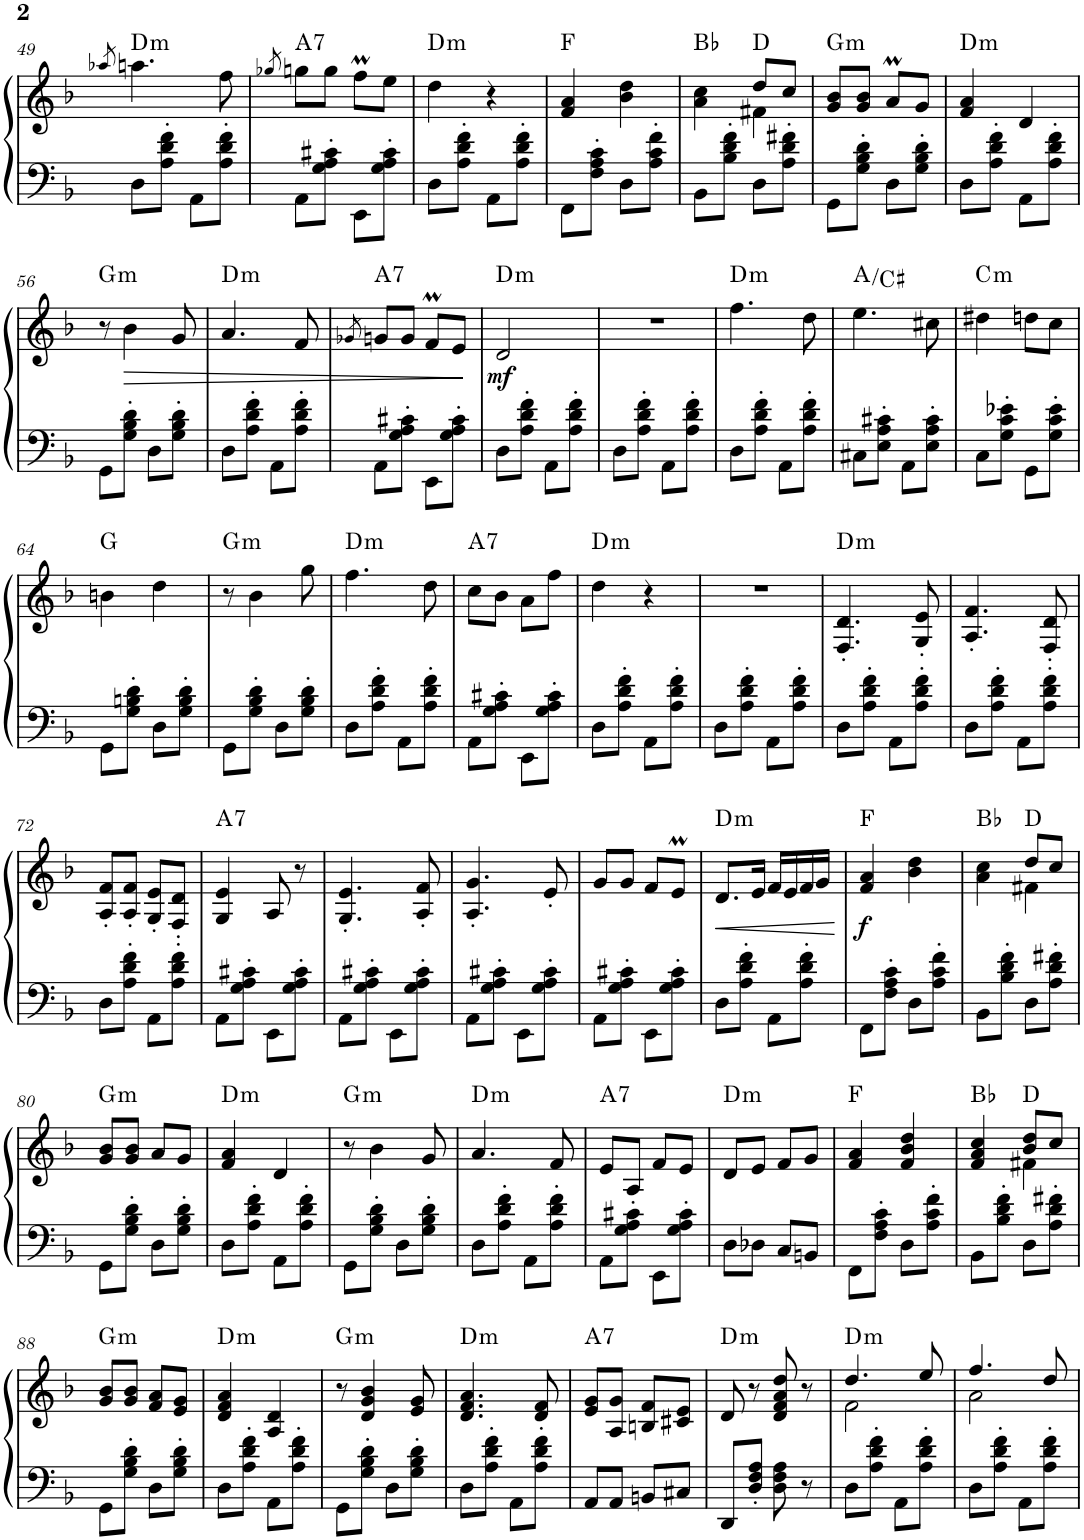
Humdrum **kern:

**kern	**kern	**dynam	**harte
*part1	*part1	*part1	*part1
*staff2	*staff1	*staff1/2	*
*I"手风琴	*	*	*
!!LO:PB:g=z
*clefF4	*clefG2	*	*
*k[b-]	*k[b-]	*	*
*M2/4	*M2/4	*	*
=49	=49	=49	=49
.	8qaa-X/	.	.
!	!	!	!LO:H:kt=m
8D\L	4.aan\	.	D:min
8A\' 8d\' 8f\'J	.	.	.
8AA\L	.	.	.
8A\' 8d\' 8f\'J	8ff\	.	.
=50	=50	=50	=50
.	8qgg-X/	.	.
!	!	!	!LO:H:kt=7
8AA\L	8ggn\L	.	A:7
8G\' 8A\' 8c#X\'J	8gg\J	.	.
8EE\L	8ffM\L	.	.
8G\' 8A\' 8c#\'J	8ee\J	.	.
=51	=51	=51	=51
!	!	!	!LO:H:kt=m
8D\L	4dd\	.	D:min
8A\' 8d\' 8f\'J	.	.	.
8AA\L	4r	.	.
8A\' 8d\' 8f\'J	.	.	.
=52	=52	=52	=52
8FF\L	4f/ 4a/	.	F:maj
8F\' 8A\' 8c\'J	.	.	.
8D\L	4b-\ 4dd\	.	.
8A\' 8c\' 8f\'J	.	.	.
=53	=53	=53	=53
*	*^	*	*
8BB-\L	4a\ 4cc\	4ryy	.	Bb:maj
8B-\' 8d\' 8f\'J	.	.	.	.
8D\L	8dd/L	4f#X\	.	D:maj
8A\' 8d\' 8f#X\'J	8cc/J	.	.	.
*	*v	*v	*	*
=54	=54	=54	=54
!	!	!	!LO:H:kt=m
8GG\L	8g/ 8b-/L	.	G:min
8G\' 8B-\' 8d\'J	8g/ 8b-/J	.	.
8D\L	8am/L	.	.
8G\' 8B-\' 8d\'J	8g/J	.	.
=55	=55	=55	=55
!	!	!	!LO:H:kt=m
8D\L	4f/ 4a/	.	D:min
8A\' 8d\' 8f\'J	.	.	.
8AA\L	4d/	.	.
8A\' 8d\' 8f\'J	.	.	.
!!LO:LB:g=z
=56	=56	=56	=56
!	!	!	!LO:H:kt=m
8GG\L	8r	.	G:min
!	!	!LO:HP:b	!
8G\' 8B-\' 8d\'J	4b-\	>	.
8D\L	.	.	.
8G\' 8B-\' 8d\'J	8g/	.	.
=57	=57	=57	=57
!	!	!	!LO:H:kt=m
8D\L	4.a/	.	D:min
8A\' 8d\' 8f\'J	.	.	.
8AA\L	.	.	.
8A\' 8d\' 8f\'J	8f/	.	.
=58	=58	=58	=58
.	8qg-X/	.	.
!	!	!	!LO:H:kt=7
8AA\L	8gn/L	.	A:7
8G\' 8A\' 8c#X\'J	8g/J	.	.
8EE\L	8fM/L	.	.
8G\' 8A\' 8c#\'J	8e/J	.	.
.	.	]	.
=59	=59	=59	=59
!	!	!LO:DY:b	!LO:H:kt=m
8D\L	2d/	mf	D:min
8A\' 8d\' 8f\'J	.	.	.
8AA\L	.	.	.
8A\' 8d\' 8f\'J	.	.	.
=60	=60	=60	=60
8D\L	2r	.	.
8A\' 8d\' 8f\'J	.	.	.
8AA\L	.	.	.
8A\' 8d\' 8f\'J	.	.	.
=61	=61	=61	=61
!	!	!	!LO:H:kt=m
8D\L	4.ff\	.	D:min
8A\' 8d\' 8f\'J	.	.	.
8AA\L	.	.	.
8A\' 8d\' 8f\'J	8dd\	.	.
=62	=62	=62	=62
8C#X\L	4.ee\	.	A:maj/3
8E\' 8A\' 8c#X\'J	.	.	.
8AA\L	.	.	.
8E\' 8A\' 8c#\'J	8cc#X\	.	.
=63	=63	=63	=63
!	!	!	!LO:H:kt=m
8C\L	4dd#X\	.	C:min
8G\' 8c\' 8e-X\'J	.	.	.
8GG\L	8ddn\L	.	.
8G\' 8c\' 8e-\'J	8cc\J	.	.
!!LO:LB:g=z
=64	=64	=64	=64
8GG\L	4bn\	.	G:maj
8G\' 8Bn\' 8d\'J	.	.	.
8D\L	4dd\	.	.
8G\' 8B\' 8d\'J	.	.	.
=65	=65	=65	=65
!	!	!	!LO:H:kt=m
8GG\L	8r	.	G:min
8G\' 8B-\' 8d\'J	4b-\	.	.
8D\L	.	.	.
8G\' 8B-\' 8d\'J	8gg\	.	.
=66	=66	=66	=66
!	!	!	!LO:H:kt=m
8D\L	4.ff\	.	D:min
8A\' 8d\' 8f\'J	.	.	.
8AA\L	.	.	.
8A\' 8d\' 8f\'J	8dd\	.	.
=67	=67	=67	=67
!	!	!	!LO:H:kt=7
8AA\L	8cc\L	.	A:7
8G\' 8A\' 8c#X\'J	8b-\J	.	.
8EE\L	8a\L	.	.
8G\' 8A\' 8c#\'J	8ff\J	.	.
=68	=68	=68	=68
!	!	!	!LO:H:kt=m
8D\L	4dd\	.	D:min
8A\' 8d\' 8f\'J	.	.	.
8AA\L	4r	.	.
8A\' 8d\' 8f\'J	.	.	.
=69	=69	=69	=69
8D\L	2r	.	.
8A\' 8d\' 8f\'J	.	.	.
8AA\L	.	.	.
8A\' 8d\' 8f\'J	.	.	.
=70	=70	=70	=70
!	!	!	!LO:H:kt=m
8D\L	4.F/' 4.d/'	.	D:min
8A\' 8d\' 8f\'J	.	.	.
8AA\L	.	.	.
8A\' 8d\' 8f\'J	8G/' 8e/'	.	.
=71	=71	=71	=71
8D\L	4.A/' 4.f/'	.	.
8A\' 8d\' 8f\'J	.	.	.
8AA\L	.	.	.
8A\' 8d\' 8f\'J	8F/' 8d/'	.	.
!!LO:LB:g=z
=72	=72	=72	=72
8D\L	8A/' 8f/'L	.	.
8A\' 8d\' 8f\'J	8A/' 8f/'J	.	.
8AA\L	8G/' 8e/'L	.	.
8A\' 8d\' 8f\'J	8F/' 8d/'J	.	.
=73	=73	=73	=73
!	!	!	!LO:H:kt=7
8AA\L	4G/ 4e/	.	A:7
8G\' 8A\' 8c#X\'J	.	.	.
8EE\L	8A/	.	.
8G\' 8A\' 8c#\'J	8r	.	.
=74	=74	=74	=74
8AA\L	4.G/' 4.e/'	.	.
8G\' 8A\' 8c#X\'J	.	.	.
8EE\L	.	.	.
8G\' 8A\' 8c#\'J	8A/' 8f/'	.	.
=75	=75	=75	=75
8AA\L	4.A/' 4.g/'	.	.
8G\' 8A\' 8c#X\'J	.	.	.
8EE\L	.	.	.
8G\' 8A\' 8c#\'J	8e'/	.	.
=76	=76	=76	=76
8AA\L	8g/L	.	.
8G\' 8A\' 8c#X\'J	8g/J	.	.
8EE\L	8f/L	.	.
8G\' 8A\' 8c#\'J	8em/J	.	.
=77	=77	=77	=77
!	!	!LO:HP:b	!LO:H:kt=m
8D\L	8.d/L	<	D:min
8A\' 8d\' 8f\'J	.	.	.
.	16e/Jk	.	.
8AA\L	16f/LL	.	.
.	16e/	.	.
8A\' 8d\' 8f\'J	16f/	.	.
.	16g/JJ	.	.
.	.	[	.
=78	=78	=78	=78
!	!	!LO:DY:b	!
8FF\L	4f/ 4a/	f	F:maj
8F\' 8A\' 8c\'J	.	.	.
8D\L	4b-\ 4dd\	.	.
8A\' 8c\' 8f\'J	.	.	.
=79	=79	=79	=79
*	*^	*	*
8BB-\L	4a\ 4cc\	4ryy	.	Bb:maj
8B-\' 8d\' 8f\'J	.	.	.	.
8D\L	8dd/L	4f#X\	.	D:maj
8A\' 8d\' 8f#X\'J	8cc/J	.	.	.
*	*v	*v	*	*
!!LO:LB:g=z
=80	=80	=80	=80
!	!	!	!LO:H:kt=m
8GG\L	8g/ 8b-/L	.	G:min
8G\' 8B-\' 8d\'J	8g/ 8b-/J	.	.
8D\L	8a/L	.	.
8G\' 8B-\' 8d\'J	8g/J	.	.
=81	=81	=81	=81
!	!	!	!LO:H:kt=m
8D\L	4f/ 4a/	.	D:min
8A\' 8d\' 8f\'J	.	.	.
8AA\L	4d/	.	.
8A\' 8d\' 8f\'J	.	.	.
=82	=82	=82	=82
!	!	!	!LO:H:kt=m
8GG\L	8r	.	G:min
8G\' 8B-\' 8d\'J	4b-\	.	.
8D\L	.	.	.
8G\' 8B-\' 8d\'J	8g/	.	.
=83	=83	=83	=83
!	!	!	!LO:H:kt=m
8D\L	4.a/	.	D:min
8A\' 8d\' 8f\'J	.	.	.
8AA\L	.	.	.
8A\' 8d\' 8f\'J	8f/	.	.
=84	=84	=84	=84
!	!	!	!LO:H:kt=7
8AA\L	8e/L	.	A:7
8G\' 8A\' 8c#X\'J	8A/J	.	.
8EE\L	8f/L	.	.
8G\' 8A\' 8c#\'J	8e/J	.	.
=85	=85	=85	=85
!	!	!	!LO:H:kt=m
8D\L	8d/L	.	D:min
8D-X\J	8e/J	.	.
8C/L	8f/L	.	.
8BBn/J	8g/J	.	.
=86	=86	=86	=86
8FF\L	4f/ 4a/	.	F:maj
8F\' 8A\' 8c\'J	.	.	.
8D\L	4f/ 4b-/ 4dd/	.	.
8A\' 8c\' 8f\'J	.	.	.
=87	=87	=87	=87
*	*^	*	*
8BB-\L	4f/ 4a/ 4cc/	4ryy	.	Bb:maj
8B-\' 8d\' 8f\'J	.	.	.	.
8D\L	8b-/ 8dd/L	4f#X\	.	D:maj
8A\' 8d\' 8f#X\'J	8cc/J	.	.	.
*	*v	*v	*	*
!!LO:LB:g=z
=88	=88	=88	=88
!	!	!	!LO:H:kt=m
8GG\L	8g/ 8b-/L	.	G:min
8G\' 8B-\' 8d\'J	8g/ 8b-/J	.	.
8D\L	8f/ 8a/L	.	.
8G\' 8B-\' 8d\'J	8e/ 8g/J	.	.
=89	=89	=89	=89
!	!	!	!LO:H:kt=m
8D\L	4d/ 4f/ 4a/	.	D:min
8A\' 8d\' 8f\'J	.	.	.
8AA\L	4A/ 4d/	.	.
8A\' 8d\' 8f\'J	.	.	.
=90	=90	=90	=90
!	!	!	!LO:H:kt=m
8GG\L	8r	.	G:min
8G\' 8B-\' 8d\'J	4d/ 4g/ 4b-/	.	.
8D\L	.	.	.
8G\' 8B-\' 8d\'J	8e/ 8g/	.	.
=91	=91	=91	=91
!	!	!	!LO:H:kt=m
8D\L	4.d/ 4.f/ 4.a/	.	D:min
8A\' 8d\' 8f\'J	.	.	.
8AA\L	.	.	.
8A\' 8d\' 8f\'J	8d/ 8f/	.	.
=92	=92	=92	=92
!	!	!	!LO:H:kt=7
8AA/L	8e/ 8g/L	.	A:7
8AA/J	8A/ 8g/J	.	.
8BBn/L	8Bn/ 8f/L	.	.
8C#X/J	8c#X/ 8e/J	.	.
=93	=93	=93	=93
!	!	!	!LO:H:kt=m
8DD/L	8d/	.	D:min
8D/' 8F/' 8A/'J	8r	.	.
8D\ 8F\ 8A\	8d/ 8f/ 8a/ 8dd/	.	.
8r	8r	.	.
=94	=94	=94	=94
*	*^	*	*
!	!	!	!	!LO:H:kt=m
8D\L	4.dd/	2f\	.	D:min
8A\' 8d\' 8f\'J	.	.	.	.
8AA\L	.	.	.	.
8A\' 8d\' 8f\'J	8ee/	.	.	.
=95	=95	=95	=95	=95
8D\L	4.ff/	2a\	.	.
8A\' 8d\' 8f\'J	.	.	.	.
8AA\L	.	.	.	.
8A\' 8d\' 8f\'J	8dd/	.	.	.
*	*v	*v	*	*
=	=	=	=
*-	*-	*-	*-
